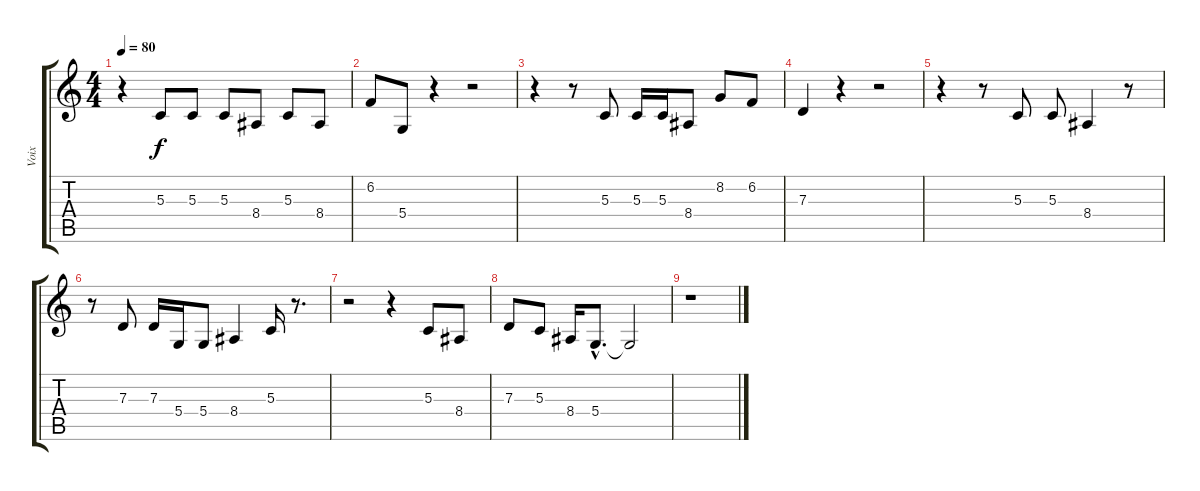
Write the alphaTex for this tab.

\track ("Voix" "Voix") {instrument accordion}
\staff {score tabs}
\tuning (E4 B3 G3 D3 A2 E2) {hide}
\ts (4 4)
\tempo 80
\clef g2
\ks c
r.4{dy f} 5.3.8 5.3.8 5.3.8 8.4.8 5.3.8 8.4.8 |
6.2.8 5.4.8 r.4 r.2 |
r.4 r.8 5.3.8 5.3.16 5.3.16 8.4.8 8.2.8 6.2.8 |
7.3.4 r.4 r.2 |
r.4 r.8 5.3.8 5.3.8 8.4.4 r.8 |
r.8 7.3.8 7.3.16 5.4.16 5.4.8 8.4.4 5.3.16 r.8{d} |
r.2 r.4 5.3.8 8.4.8 |
7.3.8 5.3.8 8.4.16 5.4{hac}.8{d} 5.4{t}.2 |
r.1
